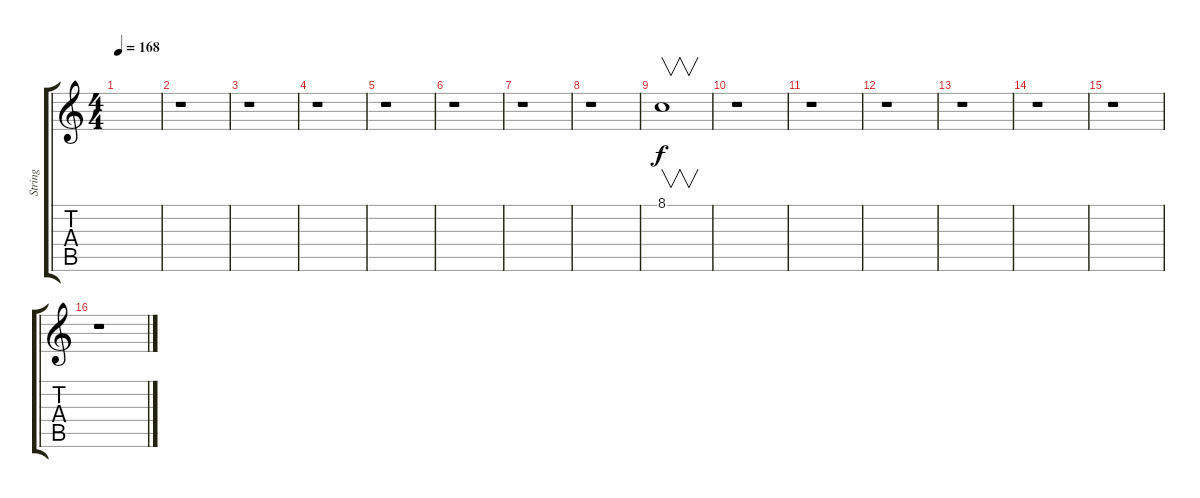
\track ("String" "String") {instrument stringensemble1}
\staff {score tabs}
\tuning (E4 B3 G3 D3 A2 E2) {hide}
\ts (4 4)
\tempo 168
\clef g2
\ks c
|
r.1 |
r.1 |
r.1 |
r.1 |
r.1 |
r.1 |
r.1 |
8.1.1{v} |
r.1 |
r.1 |
r.1 |
r.1 |
r.1 |
r.1 |
r.1
